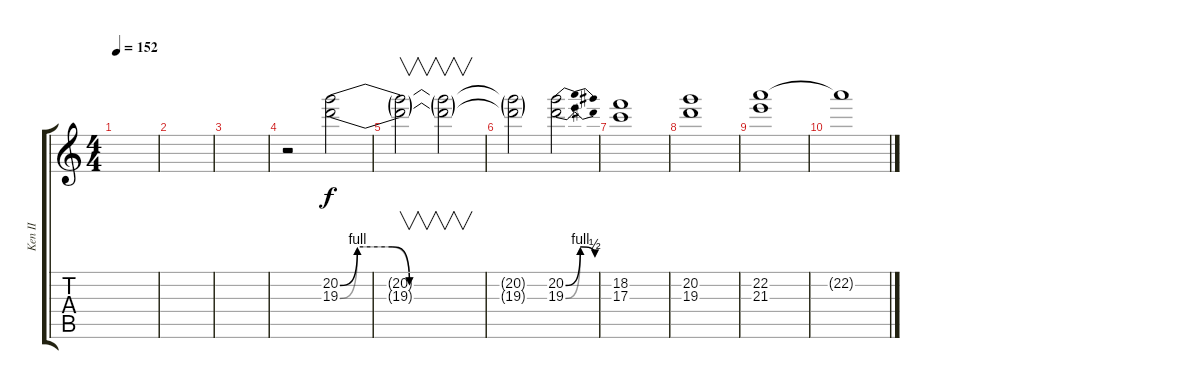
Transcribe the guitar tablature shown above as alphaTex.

\track ("Ken II" "Ken II") {instrument distortionguitar}
\staff {score tabs}
\tuning (E4 B3 G3 D3 A2 E2) {hide}
\ts (4 4)
\tempo 152
\clef g2
\ks c
|
|
|
r.2 (20.2{be (custom 0 0 5 4 15 4 20 0 60 0)} 19.3{be (custom 0 0 5 4 14 4 20 0 30 0 60 0)}).2 |
(20.2{t} 19.3{t}).2{v} (20.2{t} 19.3{t}).2{v} |
(20.2{t} 19.3{t}).2 (20.2{be (bendrelease 0 0 30 4 30 4 60 2)} 19.3{be (bendrelease 0 0 30 4 30 4 60 2)}).2 |
(18.2 17.3).1 |
(20.2 19.3).1 |
(22.2 21.3).1 |
22.2{t}.1
